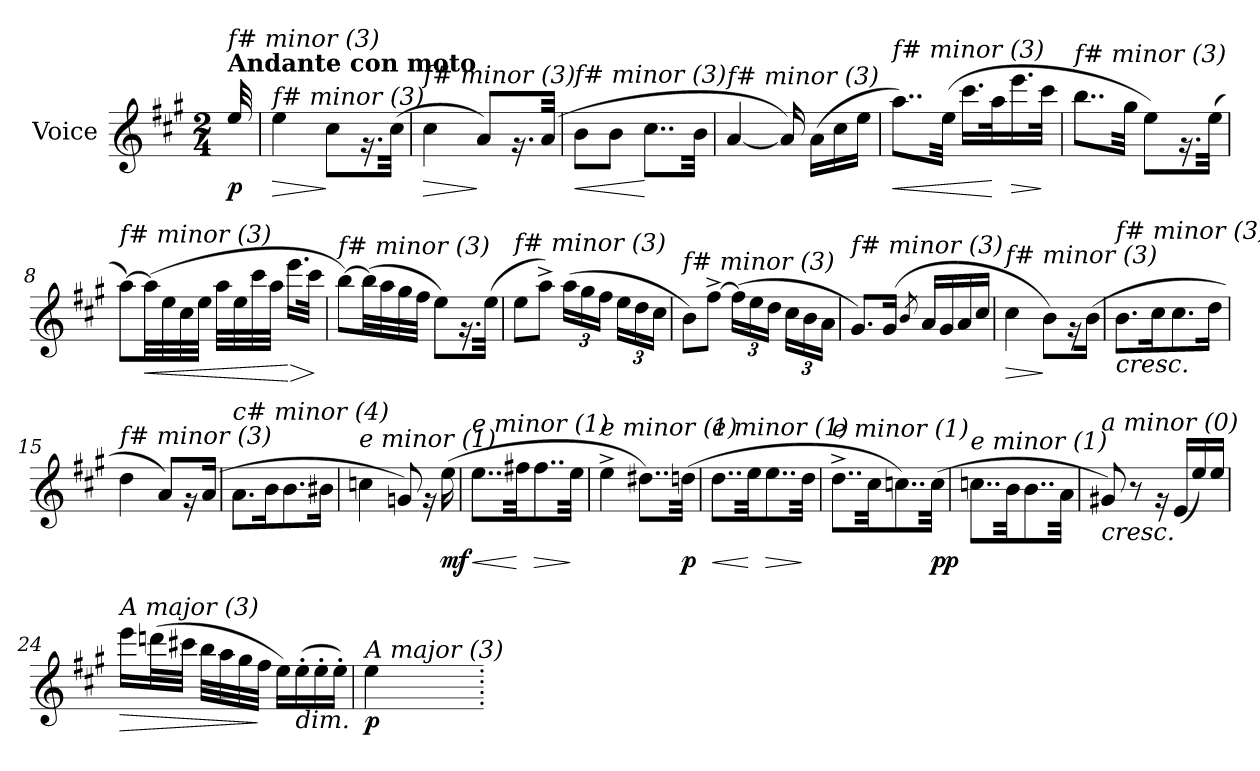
**kern	**dynam
*part1	*part1
*staff1	*staff1
*I"Voice	*
*I'V	*
*clefG2	*
*k[f#c#g#]	*
*M2/4	*
=1	=1
!LO:TX:a:B:t=Andante con moto	!
!LO:TX:i:t=f# minor (3)	!
!	!LO:DY:b
32ee/	p
=2	=2
!LO:TX:i:t=f# minor (3)	!
!	!LO:HP:b
4ee\	>
8cc#\L	]
16.rg	.
(>32cc#\Jkk	.
=3	=3
!LO:TX:i:t=f# minor (3)	!
!	!LO:HP:b
4cc#\	>
8a/L)	]
16.rg	.
(>32a/Jkk	.
=4	=4
!LO:TX:i:t=f# minor (3)	!
!	!LO:HP:b
8b\L	<
8b\J	.
8..cc#\L	[
32b\Jkk	.
=5	=5
!LO:TX:i:t=f# minor (3)	!
[4a/	.
16a/])	.
(>16a\LL	.
16cc#\	.
16ee\JJ	.
=6	=6
!LO:TX:i:t=f# minor (3)	!
!	!LO:HP:b
8..aa\L)	<
(>32ee\Jkk	.
16.ccc#\LL	.
32aa\K	[
!	!LO:HP:b
16.eee\	>
32ccc#\JJk	]
!!LO:LB:g=z
=7	=7
!LO:TX:i:t=f# minor (3)	!
8..bb\L	.
32gg#\Jkk	.
8ee\L)	.
16.rg	.
(>32ee\Jkk	.
=8	=8
!LO:TX:i:t=f# minor (3)	!
[8aa\L)	.
!	!LO:HP:b
(>32aa\LL]	<
32ee\	.
32cc#\	.
32ee\JJJ	.
32aa\LLL	.
32ee\	.
32ccc#\	.
32aa\JJJ	.
!	!LO:HP:n=1:b
16.eee\LL	[ >
32ccc#\JJk	.
.	]
=9	=9
!LO:TX:i:t=f# minor (3)	!
[8bb\L)	.
(>32bb\LL]	.
32aa\	.
32gg#\	.
32ff#\JJJ	.
8ee\L)	.
16.rg	.
(>32ee\Jkk	.
=10	=10
!LO:TX:i:t=f# minor (3)	!
8ee\L	.
8aa^\J)	.
*Xbrackettup	*
(>24aa\LL	.
24gg#\	.
24ff#\JJ	.
24ee\LL	.
24dd\	.
24cc#\JJ	.
!!LO:LB:g=z
=11	=11
!LO:TX:i:t=f# minor (3)	!
8b\L)	.
[8ff#^\J	.
(>24ff#\LL]	.
24ee\	.
24dd\JJ	.
24cc#\LL	.
24b\	.
24a\JJ	.
=12	=12
!LO:TX:i:t=f# minor (3)	!
8.g#/L)	.
(>16g#/Jk	.
8qb/	.
16a/LL	.
16g#/	.
16a/	.
16cc#/JJ	.
=13	=13
!LO:TX:i:t=f# minor (3)	!
!	!LO:HP:b
4cc#\	>
8b\L)	]
16rg	.
(>16b\Jk	.
=14	=14
!LO:TX:b:i:t=cresc.	!
!LO:TX:i:t=f# minor (3)	!
8.b\L	.
16cc#\K	.
8.cc#\	.
16dd\Jk	.
=15	=15
!LO:TX:i:t=f# minor (3)	!
4dd\	.
8a/L)	.
16rg	.
(>16a/Jk	.
!!LO:LB:g=z
=16	=16
!LO:TX:i:t=c# minor (4)	!
8.a\L	.
16b\K	.
8.b\	.
16b#Xi\Jk	.
=17	=17
!LO:TX:i:t=e minor (1)	!
4ccn\	.
8gn/)	.
16rg	.
!	!LO:DY:b
(>16ee\	mf
=18	=18
!LO:TX:i:t=e minor (1)	!
!	!LO:HP:b
8..ee\L	<
32ff#X\KK	[
!	!LO:HP:b
8..ff#\	>
32ee\Jkk	]
=19	=19
!LO:TX:i:t=e minor (1)	!
4ee^\	.
8..dd#X\L)	.
!	!LO:DY:b
(>32ddn\Jkk	p
=20	=20
!LO:TX:i:t=e minor (1)	!
!	!LO:HP:b
8..dd\L	<
32ee\KK	[
!	!LO:HP:b
8..ee\	>
32dd\Jkk	]
!!LO:LB:g=z
=21	=21
!LO:TX:i:t=e minor (1)	!
8..dd^\L	.
32cc#\KK	.
8..ccn\)	.
!	!LO:DY:b
(>32cc\Jkk	pp
=22	=22
!LO:TX:i:t=e minor (1)	!
8..ccn\L	.
32b\KK	.
8..b\	.
32a\Jkk	.
=23	=23
!LO:TX:b:i:t=cresc.	!
!LO:TX:i:t=a minor (0)	!
8g#X/)	.
8r	.
16rg	.
(<16e/LL	.
16ee/)	.
16ee/JJ	.
=24	=24
!LO:TX:i:t=A major (3)	!
!	!LO:HP:b
16eee\LL	>
(>32dddn\L	.
32ccc#X\JJJ	.
32bb\LLL	.
32aa\	.
32gg#\	.
32ff#\JJJ	]
16ee\LL)	.
!LO:TX:b:i:t=dim.	!
(>16ee'\	.
16ee'\	.
16ee'\JJ)	.
=25	=25
!LO:TX:i:t=A major (3)	!
!	!LO:DY:b
4ee\	p
=.	=.
*-	*-
